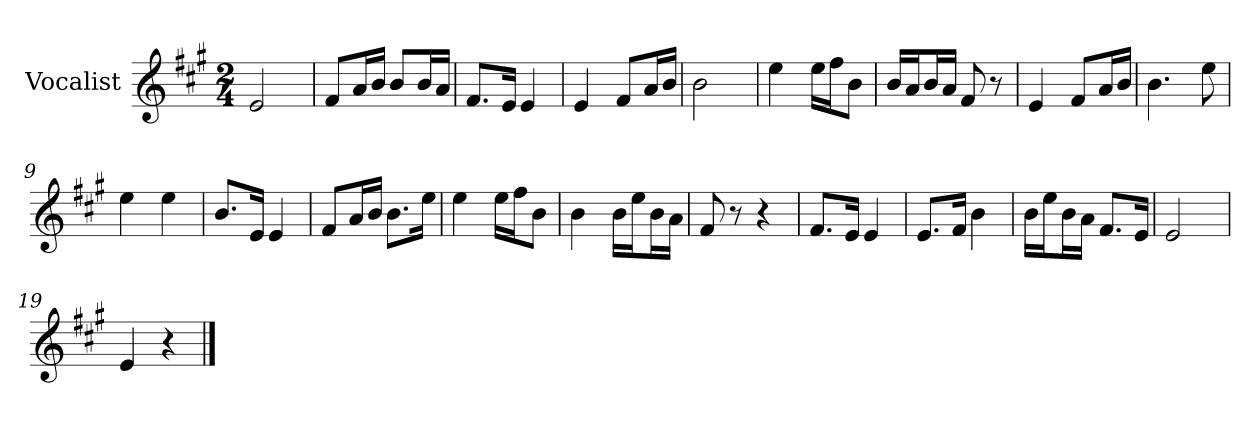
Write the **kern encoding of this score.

**kern
*part1
*staff1
*I"Vocalist
*k[f#c#g#]
*A:
*M2/4
=
2e
=1
8f#L
16aL
16bJJ
8bL
16bL
16aJJ
=2
8.f#L
16eJk
4e
=3
4e
8f#L
16aL
16bJJ
=4
2b
=5
4ee
16eeLL
16ff#J
8bJ
=6
16bLL
16aJ
16bL
16aJJ
8f#
8r
=7
4e
8f#L
16aL
16bJJ
=8
4.b
8ee
=9
4ee
4ee
=10
8.bL
16eJk
4e
=11
8f#L
16aL
16bJJ
8.bL
16eeJk
=12
4ee
16eeLL
16ff#J
8bJ
=13
4b
16bLL
16eeJ
16bL
16aJJ
=14
8f#
8r
4r
=15
8.f#L
16eJk
4e
=16
8.eL
16f#Jk
4b
=17
16bLL
16eeJ
16bL
16aJJ
8.f#L
16eJk
=18
2e
=19
4e
4r
==
*-
